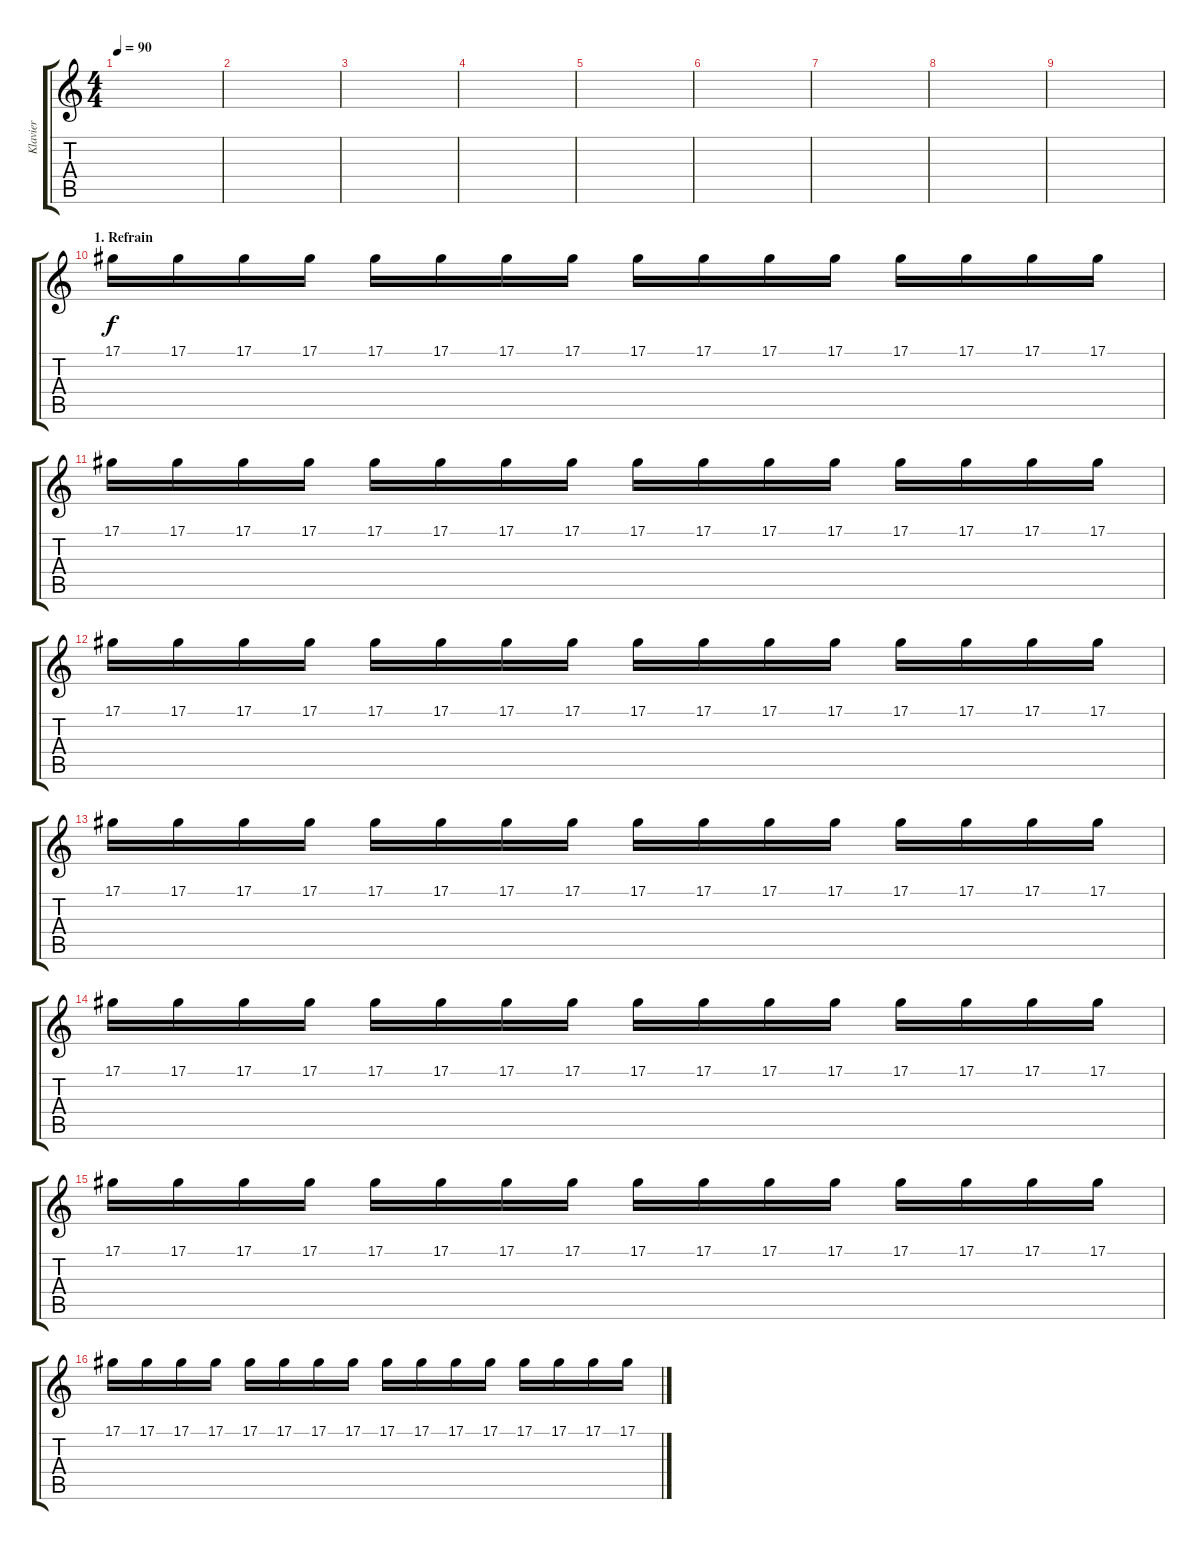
\track ("Klavier" "Klavier") {instrument honkytonkpiano}
\staff {score tabs}
\tuning (Eb4 Bb3 Gb3 Db3 Ab2 Eb2) {hide}
\ts (4 4)
\tempo 90
\clef g2
\ks c
|
|
|
|
|
|
|
|
|
\section ("" "1. Refrain")
17.1.16 17.1.16 17.1.16 17.1.16 17.1.16 17.1.16 17.1.16 17.1.16 17.1.16 17.1.16 17.1.16 17.1.16 17.1.16 17.1.16 17.1.16 17.1.16 |
17.1.16 17.1.16 17.1.16 17.1.16 17.1.16 17.1.16 17.1.16 17.1.16 17.1.16 17.1.16 17.1.16 17.1.16 17.1.16 17.1.16 17.1.16 17.1.16 |
17.1.16 17.1.16 17.1.16 17.1.16 17.1.16 17.1.16 17.1.16 17.1.16 17.1.16 17.1.16 17.1.16 17.1.16 17.1.16 17.1.16 17.1.16 17.1.16 |
17.1.16 17.1.16 17.1.16 17.1.16 17.1.16 17.1.16 17.1.16 17.1.16 17.1.16 17.1.16 17.1.16 17.1.16 17.1.16 17.1.16 17.1.16 17.1.16 |
17.1.16 17.1.16 17.1.16 17.1.16 17.1.16 17.1.16 17.1.16 17.1.16 17.1.16 17.1.16 17.1.16 17.1.16 17.1.16 17.1.16 17.1.16 17.1.16 |
17.1.16 17.1.16 17.1.16 17.1.16 17.1.16 17.1.16 17.1.16 17.1.16 17.1.16 17.1.16 17.1.16 17.1.16 17.1.16 17.1.16 17.1.16 17.1.16 |
17.1.16 17.1.16 17.1.16 17.1.16 17.1.16 17.1.16 17.1.16 17.1.16 17.1.16 17.1.16 17.1.16 17.1.16 17.1.16 17.1.16 17.1.16 17.1.16
